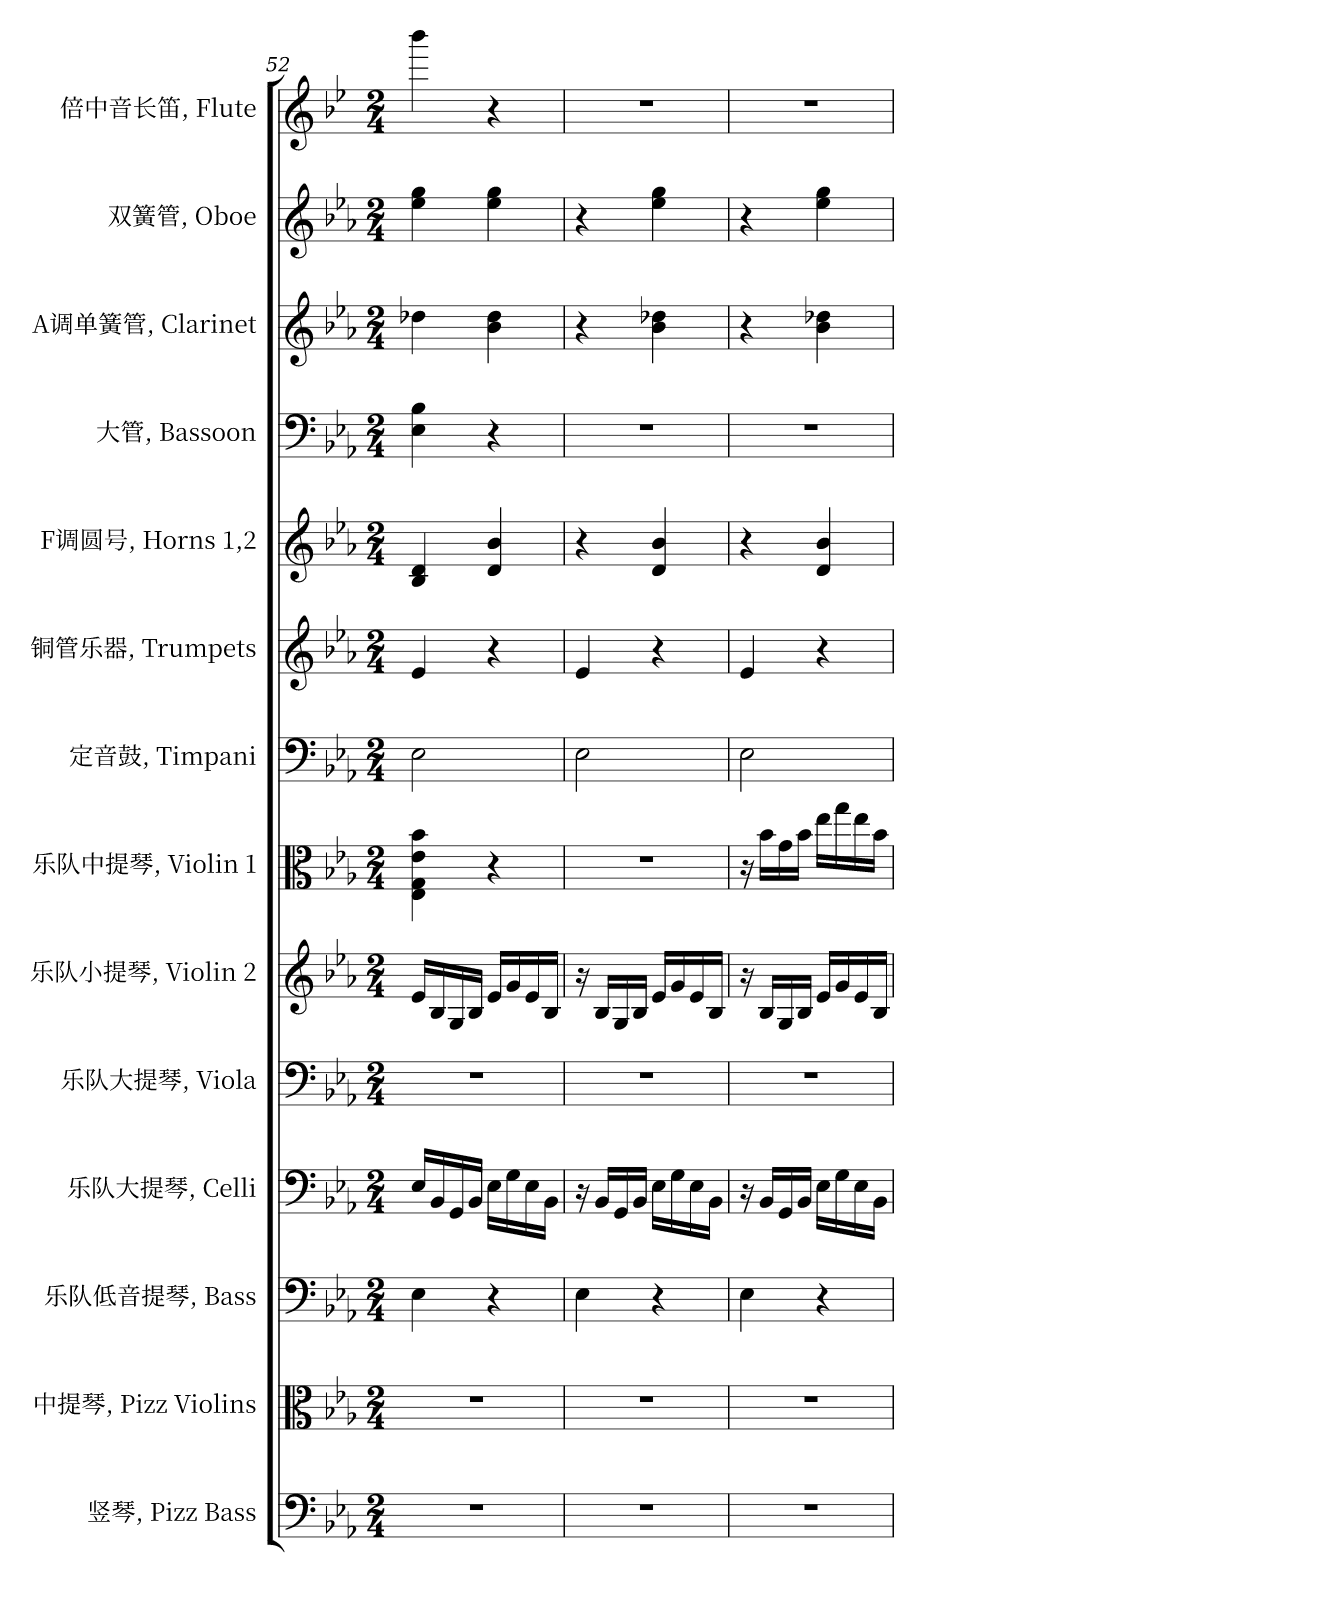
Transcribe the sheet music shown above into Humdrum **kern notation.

**kern	**kern	**kern	**kern	**kern	**kern	**kern	**kern	**kern	**kern	**kern	**kern	**kern	**kern
*part14	*part13	*part12	*part11	*part10	*part9	*part8	*part7	*part6	*part5	*part4	*part3	*part2	*part1
*staff14	*staff13	*staff12	*staff11	*staff10	*staff9	*staff8	*staff7	*staff6	*staff5	*staff4	*staff3	*staff2	*staff1
*I"竖琴, Pizz Bass	*I"中提琴, Pizz Violins	*I"乐队低音提琴, Bass	*I"乐队大提琴, Celli	*I"乐队大提琴, Viola	*I"乐队小提琴, Violin 2	*I"乐队中提琴, Violin 1	*I"定音鼓, Timpani	*I"铜管乐器, Trumpets	*I"F调圆号, Horns 1,2	*I"大管, Bassoon	*I"A调单簧管, Clarinet	*I"双簧管, Oboe	*I"倍中音长笛, Flute
*	*	*	*	*	*	*	*I'Timp.	*	*I'F Hn.	*I'Bsn.	*I'A Cl.	*I'Ob.	*
*clefF4	*clefC3	*clefF4	*clefF4	*clefF4	*clefG2	*clefC3	*clefF4	*clefG2	*clefG2	*clefF4	*clefG2	*clefG2	*clefG2
*	*	*ITrd7c12	*	*	*	*	*	*	*ITrd4c7	*	*ITrd2c3	*	*ITrd10c17
*k[b-e-a-]	*k[b-e-a-]	*k[b-e-a-]	*k[b-e-a-]	*k[b-e-a-]	*k[b-e-a-]	*k[b-e-a-]	*k[b-e-a-]	*k[b-e-a-]	*k[b-e-a-d-]	*k[b-e-a-]	*k[]	*k[b-e-a-]	*k[b-e-]
*M2/4	*M2/4	*M2/4	*M2/4	*M2/4	*M2/4	*M2/4	*M2/4	*M2/4	*M2/4	*M2/4	*M2/4	*M2/4	*M2/4
=52	=52	=52	=52	=52	=52	=52	=52	=52	=52	=52	=52	=52	=52
2r	2r	4EE-\	16E-/LL	2r	16e-/LL	4E-\ 4G\ 4e-\ 4b-\	2E-\	4e-/	4E-/ 4G/	4E-\ 4B-\	4b-X\	4ee-\ 4gg\	4bb-\
.	.	.	16BB-/	.	16B-/	.	.	.	.	.	.	.	.
.	.	.	16GG/	.	16G/	.	.	.	.	.	.	.	.
.	.	.	16BB-/JJ	.	16B-/JJ	.	.	.	.	.	.	.	.
.	.	4r	16E-\LL	.	16e-/LL	4r	.	4r	4G/ 4e-/	4r	4g\ 4b-\	4ee-\ 4gg\	4r
.	.	.	16G\	.	16g/	.	.	.	.	.	.	.	.
.	.	.	16E-\	.	16e-/	.	.	.	.	.	.	.	.
.	.	.	16BB-\JJ	.	16B-/JJ	.	.	.	.	.	.	.	.
!!LO:PB:g=z
=53	=53	=53	=53	=53	=53	=53	=53	=53	=53	=53	=53	=53	=53
2r	2r	4EE-\	16r	2r	16r	2r	2E-\	4e-/	4r	2r	4r	4r	2r
.	.	.	16BB-/LL	.	16B-/LL	.	.	.	.	.	.	.	.
.	.	.	16GG/	.	16G/	.	.	.	.	.	.	.	.
.	.	.	16BB-/JJ	.	16B-/JJ	.	.	.	.	.	.	.	.
.	.	4r	16E-\LL	.	16e-/LL	.	.	4r	4G/ 4e-/	.	4g\ 4b-X\	4ee-\ 4gg\	.
.	.	.	16G\	.	16g/	.	.	.	.	.	.	.	.
.	.	.	16E-\	.	16e-/	.	.	.	.	.	.	.	.
.	.	.	16BB-\JJ	.	16B-/JJ	.	.	.	.	.	.	.	.
=54	=54	=54	=54	=54	=54	=54	=54	=54	=54	=54	=54	=54	=54
2r	2r	4EE-\	16r	2r	16r	16r	2E-\	4e-/	4r	2r	4r	4r	2r
.	.	.	16BB-/LL	.	16B-/LL	16b-\LL	.	.	.	.	.	.	.
.	.	.	16GG/	.	16G/	16g\	.	.	.	.	.	.	.
.	.	.	16BB-/JJ	.	16B-/JJ	16b-\JJ	.	.	.	.	.	.	.
.	.	4r	16E-\LL	.	16e-/LL	16ee-\LL	.	4r	4G/ 4e-/	.	4g\ 4b-X\	4ee-\ 4gg\	.
.	.	.	16G\	.	16g/	16gg\	.	.	.	.	.	.	.
.	.	.	16E-\	.	16e-/	16ee-\	.	.	.	.	.	.	.
.	.	.	16BB-\JJ	.	16B-/JJ	16b-\JJ	.	.	.	.	.	.	.
=	=	=	=	=	=	=	=	=	=	=	=	=	=
*-	*-	*-	*-	*-	*-	*-	*-	*-	*-	*-	*-	*-	*-
